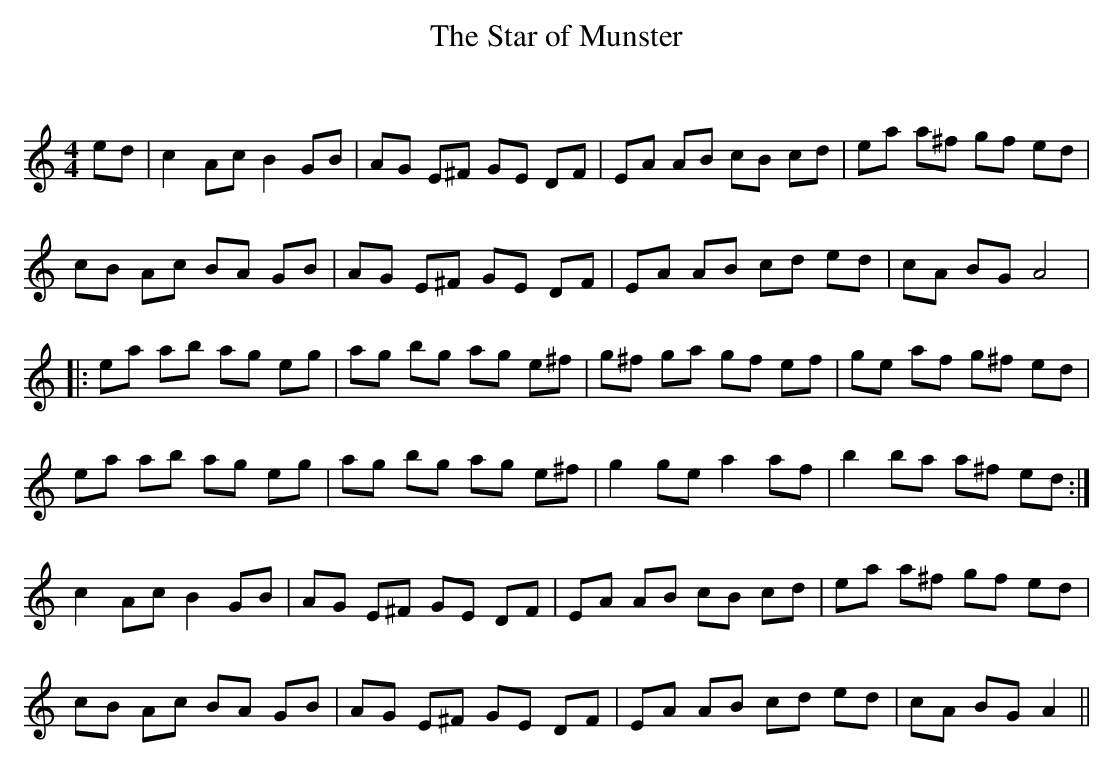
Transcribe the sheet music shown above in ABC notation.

X:1
T: The Star of Munster
C:
Q: 232
K:Am
M:4/4
L:1/8
ed|c2 Ac B2 GB|AG E^F GE DF|EA AB cB cd|ea a^f gf ed|
cB Ac BA GB|AG E^F GE DF|EA AB cd ed|cA BG A4|
|:ea ab ag eg|ag bg ag e^f|g^f ga gf ef|ge af g^f ed|
ea ab ag eg|ag bg ag e^f|g2 ge a2 af|b2 ba a^f ed:|
c2 Ac B2 GB|AG E^F GE DF|EA AB cB cd|ea a^f gf ed|
cB Ac BA GB|AG E^F GE DF|EA AB cd ed|cA BG A2||
